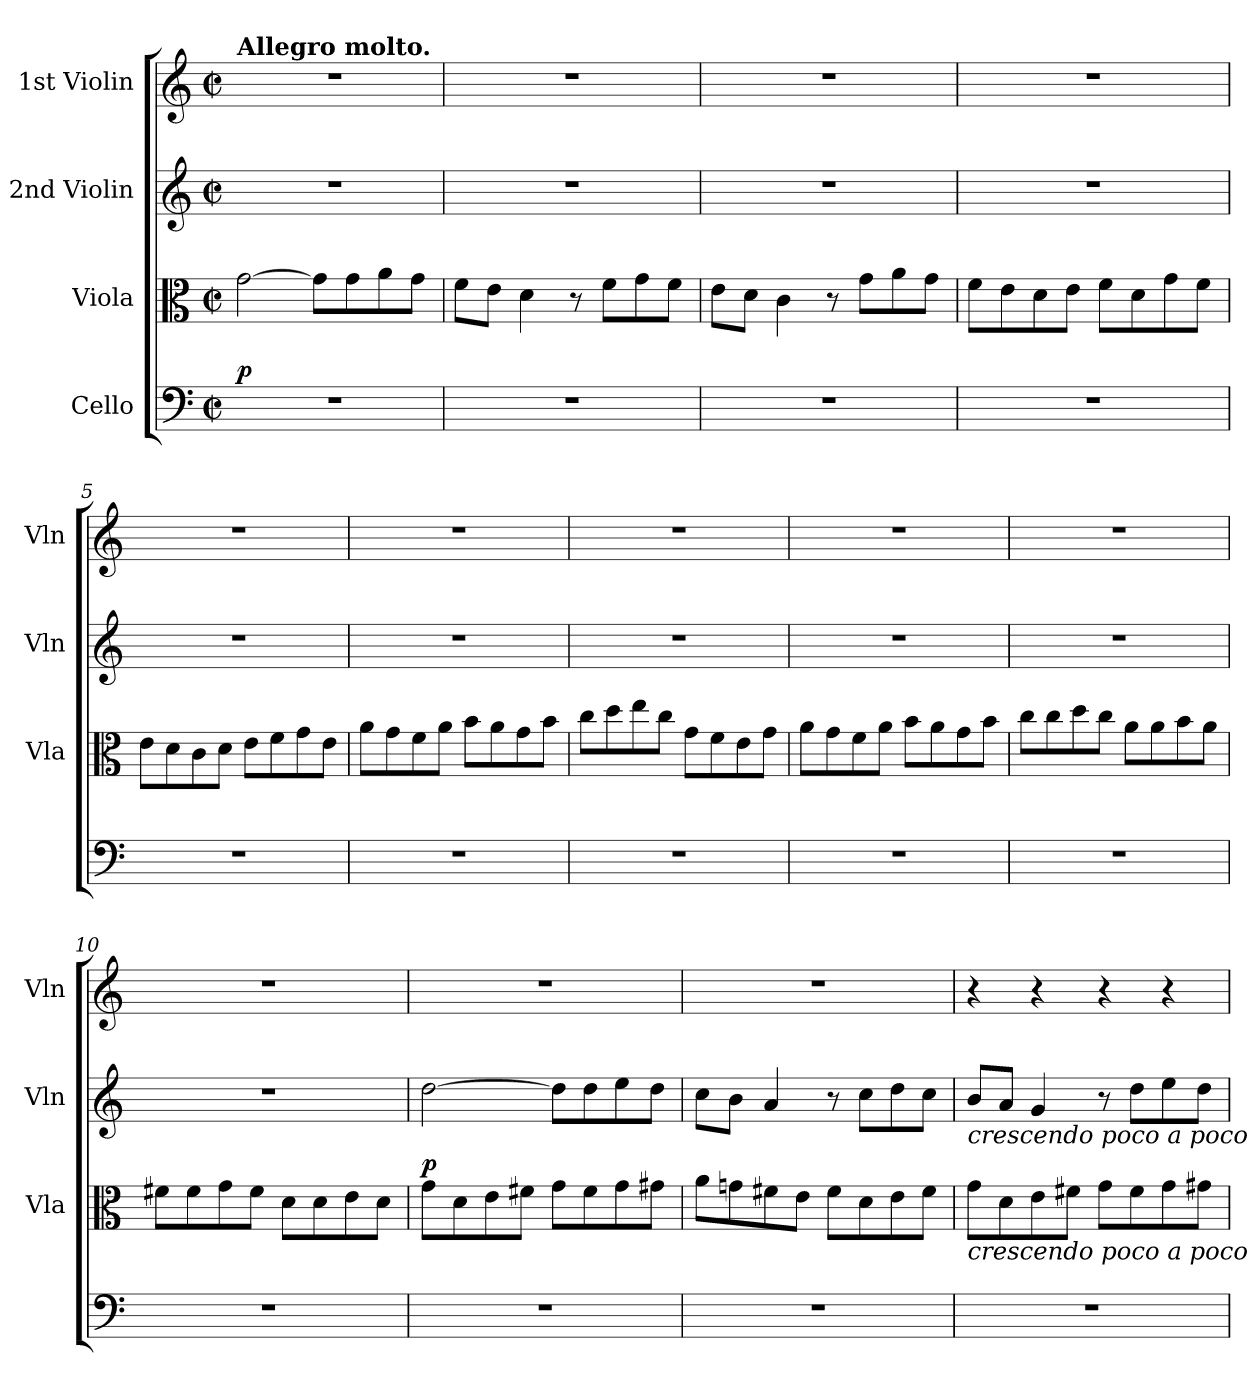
**kern	**dynam	**kern	**dynam	**kern	**kern
*part4	*part4	*part3	*part3	*part2	*part1
*staff4	*staff4	*staff3	*staff3	*staff2	*staff1
*I"Cello	*	*I"Viola	*	*I"2nd Violin	*I"1st Violin
*	*	*I'Vla	*	*I'Vln	*I'Vln
*clefF4	*	*clefC3	*	*clefG2	*clefG2
*k[]	*	*k[]	*	*k[]	*k[]
*M2/2	*	*M2/2	*	*M2/2	*M2/2
*met(c|)	*	*met(c|)	*	*met(c|)	*met(c|)
=1	=1	=1	=1	=1	=1
!	!	!	!	!	!LO:TX:a:B:t=Allegro molto.
!	!LO:DY:a	!	!	!	!
1r	p	[2g	.	1r	1r
.	.	8gL]	.	.	.
.	.	8g	.	.	.
.	.	8a	.	.	.
.	.	8gJ	.	.	.
=2	=2	=2	=2	=2	=2
1r	.	8fL	.	1r	1r
.	.	8eJ	.	.	.
.	.	4d	.	.	.
.	.	8r	.	.	.
.	.	8fL	.	.	.
.	.	8g	.	.	.
.	.	8fJ	.	.	.
=3	=3	=3	=3	=3	=3
1r	.	8eL	.	1r	1r
.	.	8dJ	.	.	.
.	.	4c	.	.	.
.	.	8r	.	.	.
.	.	8gL	.	.	.
.	.	8a	.	.	.
.	.	8gJ	.	.	.
=4	=4	=4	=4	=4	=4
1r	.	8fL	.	1r	1r
.	.	8e	.	.	.
.	.	8d	.	.	.
.	.	8eJ	.	.	.
.	.	8fL	.	.	.
.	.	8d	.	.	.
.	.	8g	.	.	.
.	.	8fJ	.	.	.
=5	=5	=5	=5	=5	=5
1r	.	8eL	.	1r	1r
.	.	8d	.	.	.
.	.	8c	.	.	.
.	.	8dJ	.	.	.
.	.	8eL	.	.	.
.	.	8f	.	.	.
.	.	8g	.	.	.
.	.	8eJ	.	.	.
=6	=6	=6	=6	=6	=6
1r	.	8aL	.	1r	1r
.	.	8g	.	.	.
.	.	8f	.	.	.
.	.	8aJ	.	.	.
.	.	8bL	.	.	.
.	.	8a	.	.	.
.	.	8g	.	.	.
.	.	8bJ	.	.	.
=7	=7	=7	=7	=7	=7
1r	.	8ccL	.	1r	1r
.	.	8dd	.	.	.
.	.	8ee	.	.	.
.	.	8ccJ	.	.	.
.	.	8gL	.	.	.
.	.	8f	.	.	.
.	.	8e	.	.	.
.	.	8gJ	.	.	.
=8	=8	=8	=8	=8	=8
1r	.	8aL	.	1r	1r
.	.	8g	.	.	.
.	.	8f	.	.	.
.	.	8aJ	.	.	.
.	.	8bL	.	.	.
.	.	8a	.	.	.
.	.	8g	.	.	.
.	.	8bJ	.	.	.
=9	=9	=9	=9	=9	=9
1r	.	8ccL	.	1r	1r
.	.	8cc	.	.	.
.	.	8dd	.	.	.
.	.	8ccJ	.	.	.
.	.	8aL	.	.	.
.	.	8a	.	.	.
.	.	8b	.	.	.
.	.	8aJ	.	.	.
=10	=10	=10	=10	=10	=10
1r	.	8f#XL	.	1r	1r
.	.	8f#	.	.	.
.	.	8g	.	.	.
.	.	8f#J	.	.	.
.	.	8dL	.	.	.
.	.	8d	.	.	.
.	.	8e	.	.	.
.	.	8dJ	.	.	.
=11	=11	=11	=11	=11	=11
!	!	!	!LO:DY:a	!	!
1r	.	8gL	p	[2dd	1r
.	.	8d	.	.	.
.	.	8e	.	.	.
.	.	8f#XJ	.	.	.
.	.	8gL	.	8ddL]	.
.	.	8f#	.	8dd	.
.	.	8g	.	8ee	.
.	.	8g#XJ	.	8ddJ	.
=12	=12	=12	=12	=12	=12
1r	.	8aL	.	8ccL	1r
.	.	8gn	.	8bJ	.
.	.	8f#X	.	4a	.
.	.	8eJ	.	.	.
.	.	8f#L	.	8r	.
.	.	8d	.	8ccL	.
.	.	8e	.	8dd	.
.	.	8f#J	.	8ccJ	.
=13	=13	=13	=13	=13	=13
!	!	!	!	!LO:TX:b:i:t=crescendo poco a poco	!
!	!	!LO:TX:b:i:t=crescendo poco a poco	!	!	!
1r	.	8gL	.	8bL	4r
.	.	8d	.	8aJ	.
.	.	8e	.	4g	4r
.	.	8f#XJ	.	.	.
.	.	8gL	.	8r	4r
.	.	8f#	.	8ddL	.
.	.	8g	.	8ee	4r
.	.	8g#XJ	.	8ddJ	.
=	=	=	=	=	=
*-	*-	*-	*-	*-	*-
